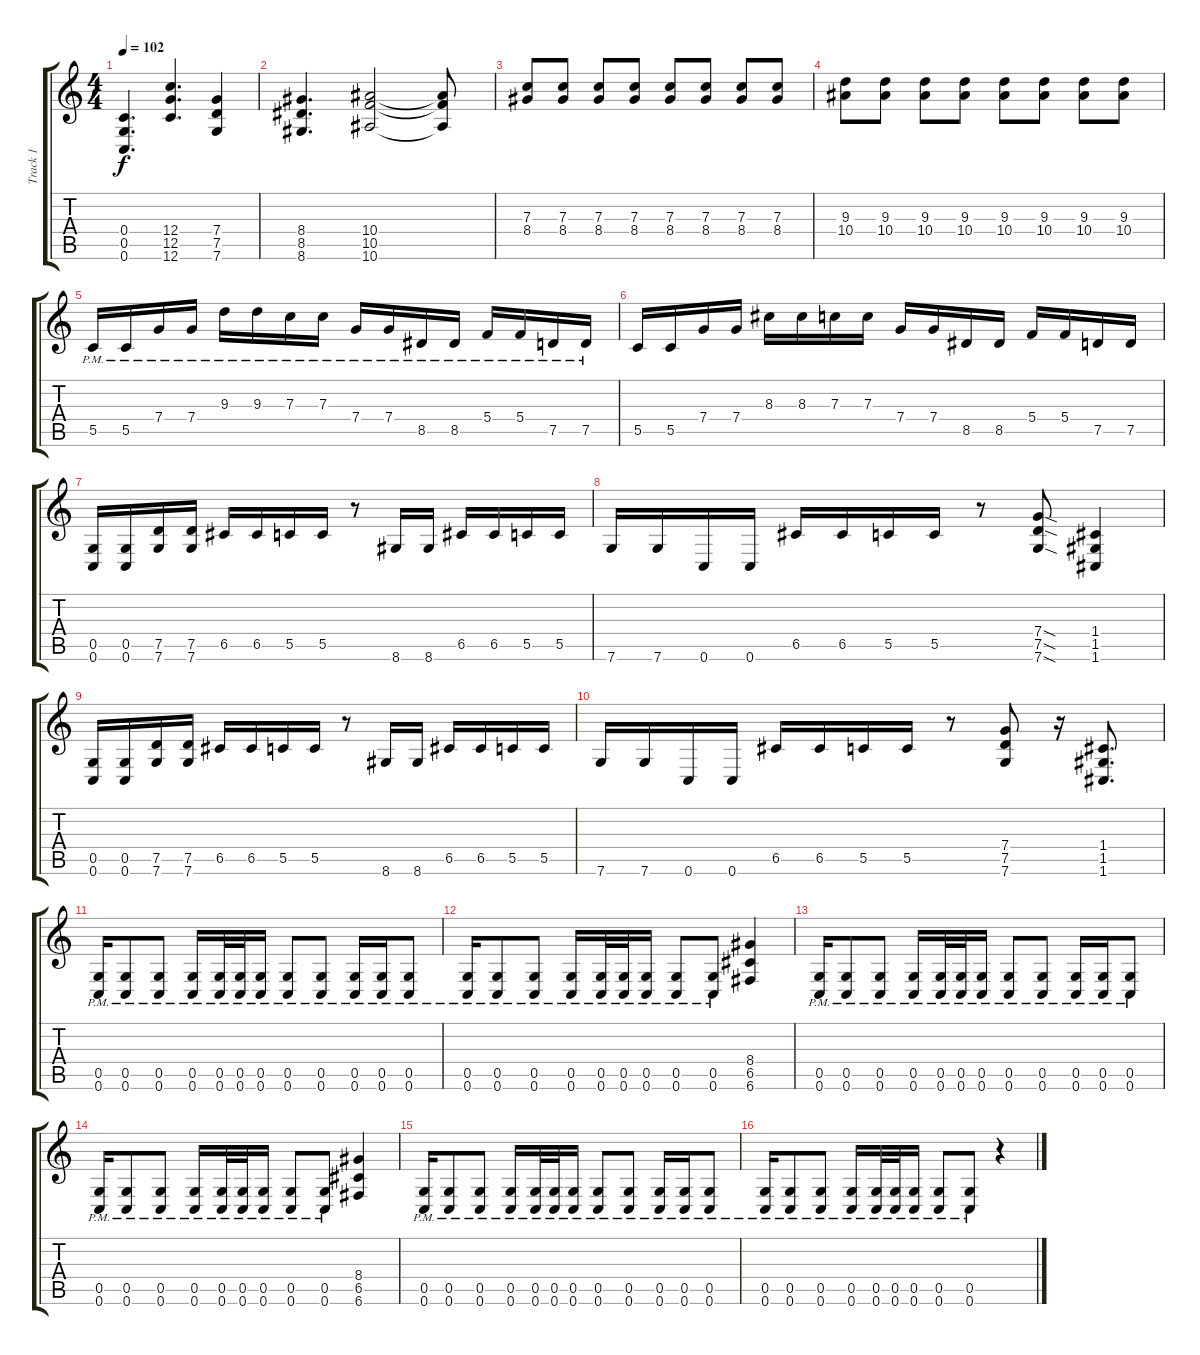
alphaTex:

\track ("Track 1" "Track 1") {instrument distortionguitar}
\staff {score tabs}
\tuning (D4 A3 F3 C3 G2 C2) {hide}
\ts (4 4)
\tempo 102
\clef g2
\ks c
(0.4 0.5 0.6).4{d dy f} (12.4 12.5 12.6).4{d} (7.4 7.5 7.6).4 |
(8.4 8.5 8.6).4{d} (10.4 10.5 10.6).2 (10.4{t} 10.5{t} 10.6{t}).8 |
(7.3 8.4).8 (7.3 8.4).8 (7.3 8.4).8 (7.3 8.4).8 (7.3 8.4).8 (7.3 8.4).8 (7.3 8.4).8 (7.3 8.4).8 |
(9.3 10.4).8 (9.3 10.4).8 (9.3 10.4).8 (9.3 10.4).8 (9.3 10.4).8 (9.3 10.4).8 (9.3 10.4).8 (9.3 10.4).8 |
5.5{pm}.16 5.5{pm}.16 7.4{pm}.16 7.4{pm}.16 9.3{pm}.16 9.3{pm}.16 7.3{pm}.16 7.3{pm}.16 7.4{pm}.16 7.4{pm}.16 8.5{pm}.16 8.5{pm}.16 5.4{pm}.16 5.4{pm}.16 7.5{pm}.16 7.5{pm}.16 |
5.5.16 5.5.16 7.4.16 7.4.16 8.3.16 8.3.16 7.3.16 7.3.16 7.4.16 7.4.16 8.5.16 8.5.16 5.4.16 5.4.16 7.5.16 7.5.16 |
(0.5 0.6).16 (0.5 0.6).16 (7.5 7.6).16 (7.5 7.6).16 6.5.16 6.5.16 5.5.16 5.5.16 r.8 8.6.16 8.6.16 6.5.16 6.5.16 5.5.16 5.5.16 |
7.6.16 7.6.16 0.6.16 0.6.16 6.5.16 6.5.16 5.5.16 5.5.16 r.8 (7.4{sod} 7.5{sod} 7.6{sod}).8 (1.4 1.5 1.6).4 |
(0.5 0.6).16 (0.5 0.6).16 (7.5 7.6).16 (7.5 7.6).16 6.5.16 6.5.16 5.5.16 5.5.16 r.8 8.6.16 8.6.16 6.5.16 6.5.16 5.5.16 5.5.16 |
7.6.16 7.6.16 0.6.16 0.6.16 6.5.16 6.5.16 5.5.16 5.5.16 r.8 (7.4 7.5 7.6).8 r.16 (1.4 1.5 1.6).8{d} |
(0.5{pm} 0.6{pm}).16 (0.5{pm} 0.6{pm}).8 (0.5{pm} 0.6{pm}).8 (0.5{pm} 0.6{pm}).16 (0.5{pm} 0.6{pm}).32 (0.5{pm} 0.6{pm}).32 (0.5{pm} 0.6{pm}).16 (0.5{pm} 0.6{pm}).8 (0.5{pm} 0.6{pm}).8 (0.5{pm} 0.6{pm}).16 (0.5{pm} 0.6{pm}).16 (0.5{pm} 0.6{pm}).8 |
(0.5{pm} 0.6{pm}).16 (0.5{pm} 0.6{pm}).8 (0.5{pm} 0.6{pm}).8 (0.5{pm} 0.6{pm}).16 (0.5{pm} 0.6{pm}).32 (0.5{pm} 0.6{pm}).32 (0.5{pm} 0.6{pm}).16 (0.5{pm} 0.6{pm}).8 (0.5{pm} 0.6{pm}).8 (8.4 6.5 6.6).4 |
(0.5{pm} 0.6{pm}).16 (0.5{pm} 0.6{pm}).8 (0.5{pm} 0.6{pm}).8 (0.5{pm} 0.6{pm}).16 (0.5{pm} 0.6{pm}).32 (0.5{pm} 0.6{pm}).32 (0.5{pm} 0.6{pm}).16 (0.5{pm} 0.6{pm}).8 (0.5{pm} 0.6{pm}).8 (0.5{pm} 0.6{pm}).16 (0.5{pm} 0.6{pm}).16 (0.5{pm} 0.6{pm}).8 |
(0.5{pm} 0.6{pm}).16 (0.5{pm} 0.6{pm}).8 (0.5{pm} 0.6{pm}).8 (0.5{pm} 0.6{pm}).16 (0.5{pm} 0.6{pm}).32 (0.5{pm} 0.6{pm}).32 (0.5{pm} 0.6{pm}).16 (0.5{pm} 0.6{pm}).8 (0.5{pm} 0.6{pm}).8 (8.4 6.5 6.6).4 |
(0.5{pm} 0.6{pm}).16 (0.5{pm} 0.6{pm}).8 (0.5{pm} 0.6{pm}).8 (0.5{pm} 0.6{pm}).16 (0.5{pm} 0.6{pm}).32 (0.5{pm} 0.6{pm}).32 (0.5{pm} 0.6{pm}).16 (0.5{pm} 0.6{pm}).8 (0.5{pm} 0.6{pm}).8 (0.5{pm} 0.6{pm}).16 (0.5{pm} 0.6{pm}).16 (0.5{pm} 0.6{pm}).8 |
(0.5{pm} 0.6{pm}).16 (0.5{pm} 0.6{pm}).8 (0.5{pm} 0.6{pm}).8 (0.5{pm} 0.6{pm}).16 (0.5{pm} 0.6{pm}).32 (0.5{pm} 0.6{pm}).32 (0.5{pm} 0.6{pm}).16 (0.5{pm} 0.6{pm}).8 (0.5{pm} 0.6{pm}).8 r.4
